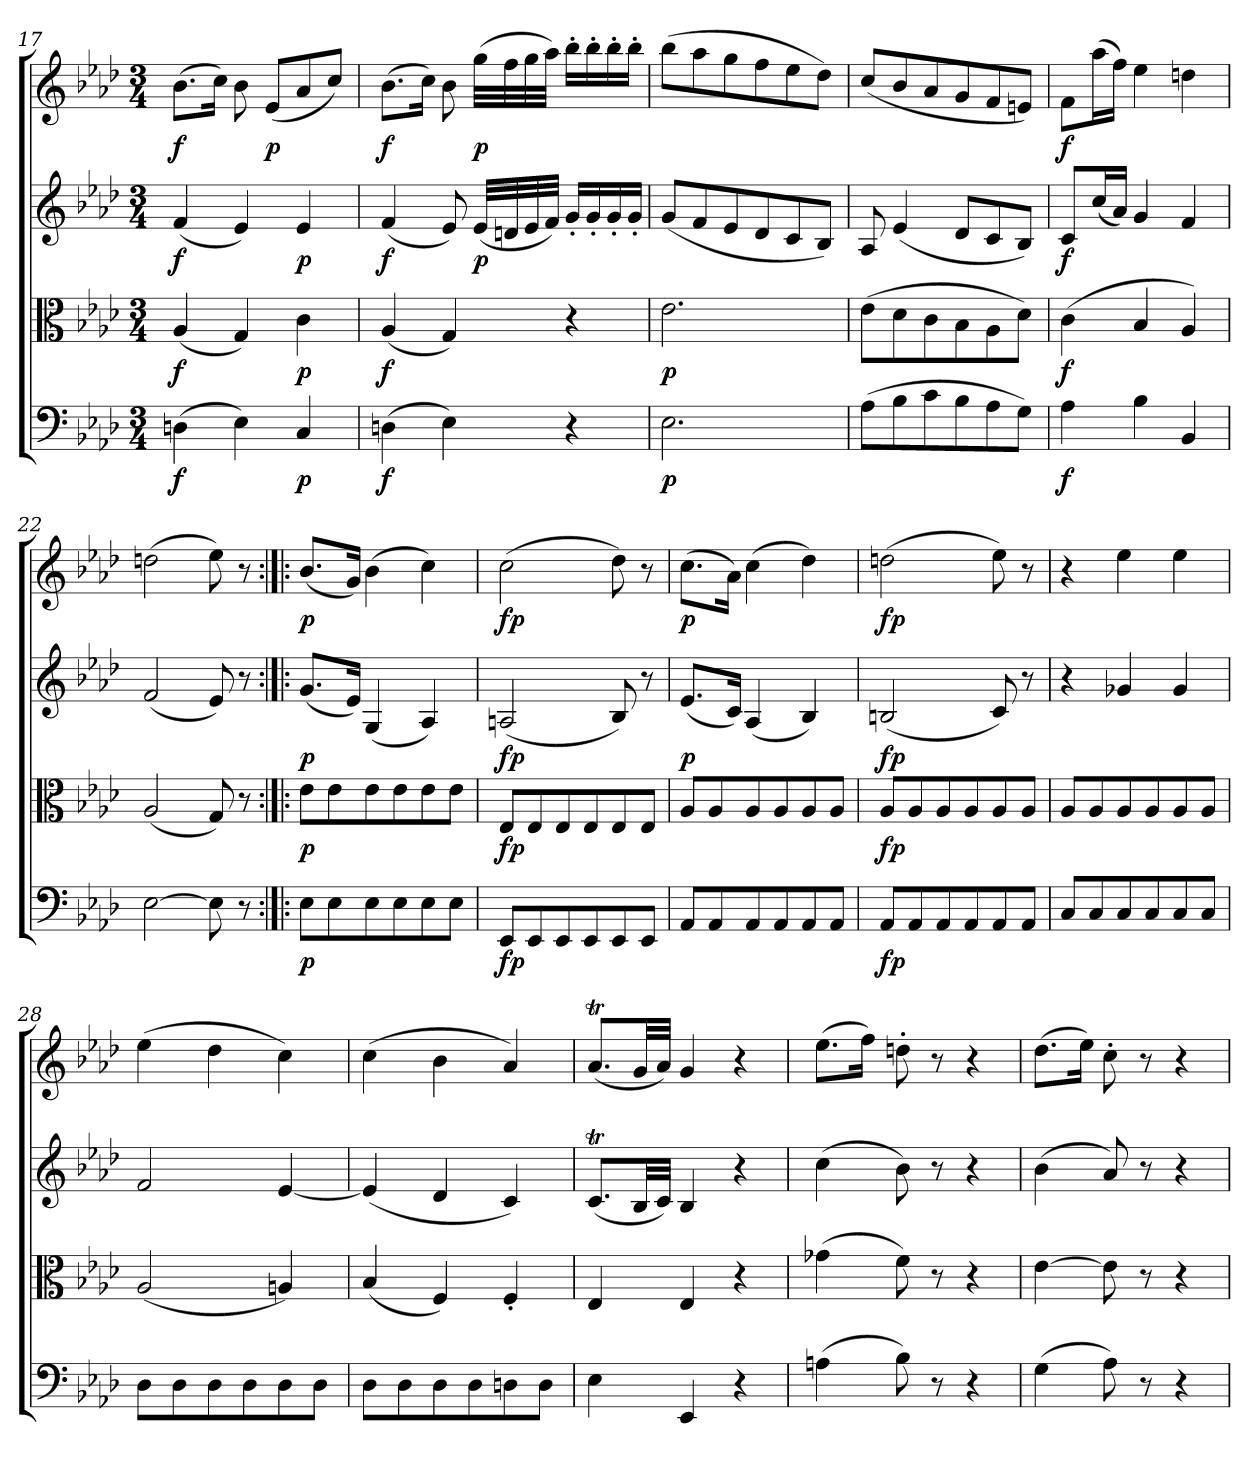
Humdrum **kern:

**kern	**dynam	**kern	**dynam	**kern	**dynam	**kern	**dynam
*part4	*part4	*part3	*part3	*part2	*part2	*part1	*part1
*staff4	*staff4	*staff3	*staff3	*staff2	*staff2	*staff1	*staff1
*clefF4	*	*clefC3	*	*clefG2	*	*clefG2	*
*k[b-e-a-d-]	*	*k[b-e-a-d-]	*	*k[b-e-a-d-]	*	*k[b-e-a-d-]	*
*A-:	*	*A-:	*	*A-:	*	*A-:	*
*M3/4	*	*M3/4	*	*M3/4	*	*M3/4	*
=17	=17	=17	=17	=17	=17	=17	=17
(4Dn\	f	(4A-/	f	(4f/	f	(8.b-\L	f
.	.	.	.	.	.	16cc\Jk)	.
4E-\)	.	4G/)	.	4e-/)	.	8b-\	.
.	.	.	.	.	.	(8e-/L	p
4C/	p	4c\	p	4e-/	p	8a-/	.
.	.	.	.	.	.	8cc/J)	.
=18	=18	=18	=18	=18	=18	=18	=18
(4Dn\	f	(4A-/	f	(4f/	f	(8.b-\L	f
.	.	.	.	.	.	16cc\Jk)	.
4E-\)	.	4G/)	.	8e-/)	.	8b-\	.
.	.	.	.	(32e-/LLL	p	(32gg\LLL	p
.	.	.	.	32dn/	.	32ff\	.
.	.	.	.	32e-/	.	32gg\	.
.	.	.	.	32f/JJJ)	.	32aa-\JJJ)	.
4r	.	4r	.	16g'/LL	.	16bb-'\LL	.
.	.	.	.	16g'/	.	16bb-'\	.
.	.	.	.	16g'/	.	16bb-'\	.
.	.	.	.	16g'/JJ	.	16bb-'\JJ	.
=19	=19	=19	=19	=19	=19	=19	=19
2.E-\	p	2.e-\	p	(8g/L	.	(8bb-\L	.
.	.	.	.	8f/	.	8aa-\	.
.	.	.	.	8e-/	.	8gg\	.
.	.	.	.	8d-/	.	8ff\	.
.	.	.	.	8c/	.	8ee-\	.
.	.	.	.	8B-/J)	.	8dd-\J)	.
=20	=20	=20	=20	=20	=20	=20	=20
(8A-\L	.	(8e-\L	.	8A-/	.	(8cc/L	.
8B-\	.	8d-\	.	(4e-/	.	8b-/	.
8c\	.	8c\	.	.	.	8a-/	.
8B-\	.	8B-\	.	8d-/L	.	8g/	.
8A-\	.	8A-\	.	8c/	.	8f/	.
8G\J)	.	8d-\J)	.	8B-/J)	.	8en/J)	.
=21	=21	=21	=21	=21	=21	=21	=21
4A-\	f	(4c\	f	8c/L	f	8f\L	f
.	.	.	.	(16cc/L	.	(16aa-\L	.
.	.	.	.	16a-/JJ)	.	16ff\JJ)	.
4B-\	.	4B-/	.	4g/	.	4ee-\	.
4BB-/	.	4A-/)	.	4f/	.	4ddn\	.
=22	=22	=22	=22	=22	=22	=22	=22
[2E-\	.	(2A-/	.	(2f/	.	(2ddn\	.
8E-\]	.	8G/)	.	8e-/)	.	8ee-\)	.
8r	.	8r	.	8r	.	8r	.
=23:|!|:	=23:|!|:	=23:|!|:	=23:|!|:	=23:|!|:	=23:|!|:	=23:|!|:	=23:|!|:
8E-\L	p	8e-\L	p	(8.g/L	p	(8.b-/L	p
8E-\	.	8e-\	.	.	.	.	.
.	.	.	.	16e-/Jk)	.	16g/Jk)	.
8E-\	.	8e-\	.	(4G/	.	(4b-\	.
8E-\	.	8e-\	.	.	.	.	.
8E-\	.	8e-\	.	4A-/)	.	4cc\)	.
8E-\J	.	8e-\J	.	.	.	.	.
=24	=24	=24	=24	=24	=24	=24	=24
8EE-/L	fp	8E-/L	fp	(2An/	fp	(2cc\	fp
8EE-/	.	8E-/	.	.	.	.	.
8EE-/	.	8E-/	.	.	.	.	.
8EE-/	.	8E-/	.	.	.	.	.
8EE-/	.	8E-/	.	8B-/)	.	8dd-\)	.
8EE-/J	.	8E-/J	.	8r	.	8r	.
=25	=25	=25	=25	=25	=25	=25	=25
8AA-/L	.	8A-/L	.	(8.e-/L	p	(8.cc\L	p
8AA-/	.	8A-/	.	.	.	.	.
.	.	.	.	16c/Jk)	.	16a-\Jk)	.
8AA-/	.	8A-/	.	(4A-/	.	(4cc\	.
8AA-/	.	8A-/	.	.	.	.	.
8AA-/	.	8A-/	.	4B-/)	.	4dd-\)	.
8AA-/J	.	8A-/J	.	.	.	.	.
=26	=26	=26	=26	=26	=26	=26	=26
8AA-/L	fp	8A-/L	fp	(2Bn/	fp	(2ddn\	fp
8AA-/	.	8A-/	.	.	.	.	.
8AA-/	.	8A-/	.	.	.	.	.
8AA-/	.	8A-/	.	.	.	.	.
8AA-/	.	8A-/	.	8c/)	.	8ee-\)	.
8AA-/J	.	8A-/J	.	8r	.	8r	.
=27	=27	=27	=27	=27	=27	=27	=27
8C/L	.	8A-/L	.	4r	.	4r	.
8C/	.	8A-/	.	.	.	.	.
8C/	.	8A-/	.	4g-X/	.	4ee-\	.
8C/	.	8A-/	.	.	.	.	.
8C/	.	8A-/	.	4g-/	.	4ee-\	.
8C/J	.	8A-/J	.	.	.	.	.
=28	=28	=28	=28	=28	=28	=28	=28
8D-\L	.	(2A-/	.	2f/	.	(4ee-\	.
8D-\	.	.	.	.	.	.	.
8D-\	.	.	.	.	.	4dd-\	.
8D-\	.	.	.	.	.	.	.
8D-\	.	4An/)	.	[4e-/	.	4cc\)	.
8D-\J	.	.	.	.	.	.	.
=29	=29	=29	=29	=29	=29	=29	=29
8D-\L	.	(4B-/	.	(4e-/]	.	(4cc\	.
8D-\	.	.	.	.	.	.	.
8D-\	.	4F/)	.	4d-/	.	4b-\	.
8D-\	.	.	.	.	.	.	.
8Dn\	.	4F'/	.	4c/)	.	4a-/)	.
8D\J	.	.	.	.	.	.	.
=30	=30	=30	=30	=30	=30	=30	=30
4E-\	.	4E-/	.	(8.ct/L	.	(8.a-T/L	.
.	.	.	.	32B-/LL	.	32g/LL	.
.	.	.	.	32c/JJJ)	.	32a-/JJJ)	.
4EE-/	.	4E-/	.	4B-/	.	4g/	.
4r	.	4r	.	4r	.	4r	.
=31	=31	=31	=31	=31	=31	=31	=31
(4An\	.	(4g-X\	.	(4cc\	.	(8.ee-\L	.
.	.	.	.	.	.	16ff\Jk)	.
8B-\)	.	8f\)	.	8b-\)	.	8ddn'\	.
8r	.	8r	.	8r	.	8r	.
4r	.	4r	.	4r	.	4r	.
=32	=32	=32	=32	=32	=32	=32	=32
(4G\	.	[4e-\	.	(4b-\	.	(8.dd-\L	.
.	.	.	.	.	.	16ee-\Jk)	.
8A-\)	.	8e-\]	.	8a-/)	.	8cc'\	.
8r	.	8r	.	8r	.	8r	.
4r	.	4r	.	4r	.	4r	.
=	=	=	=	=	=	=	=
*-	*-	*-	*-	*-	*-	*-	*-
